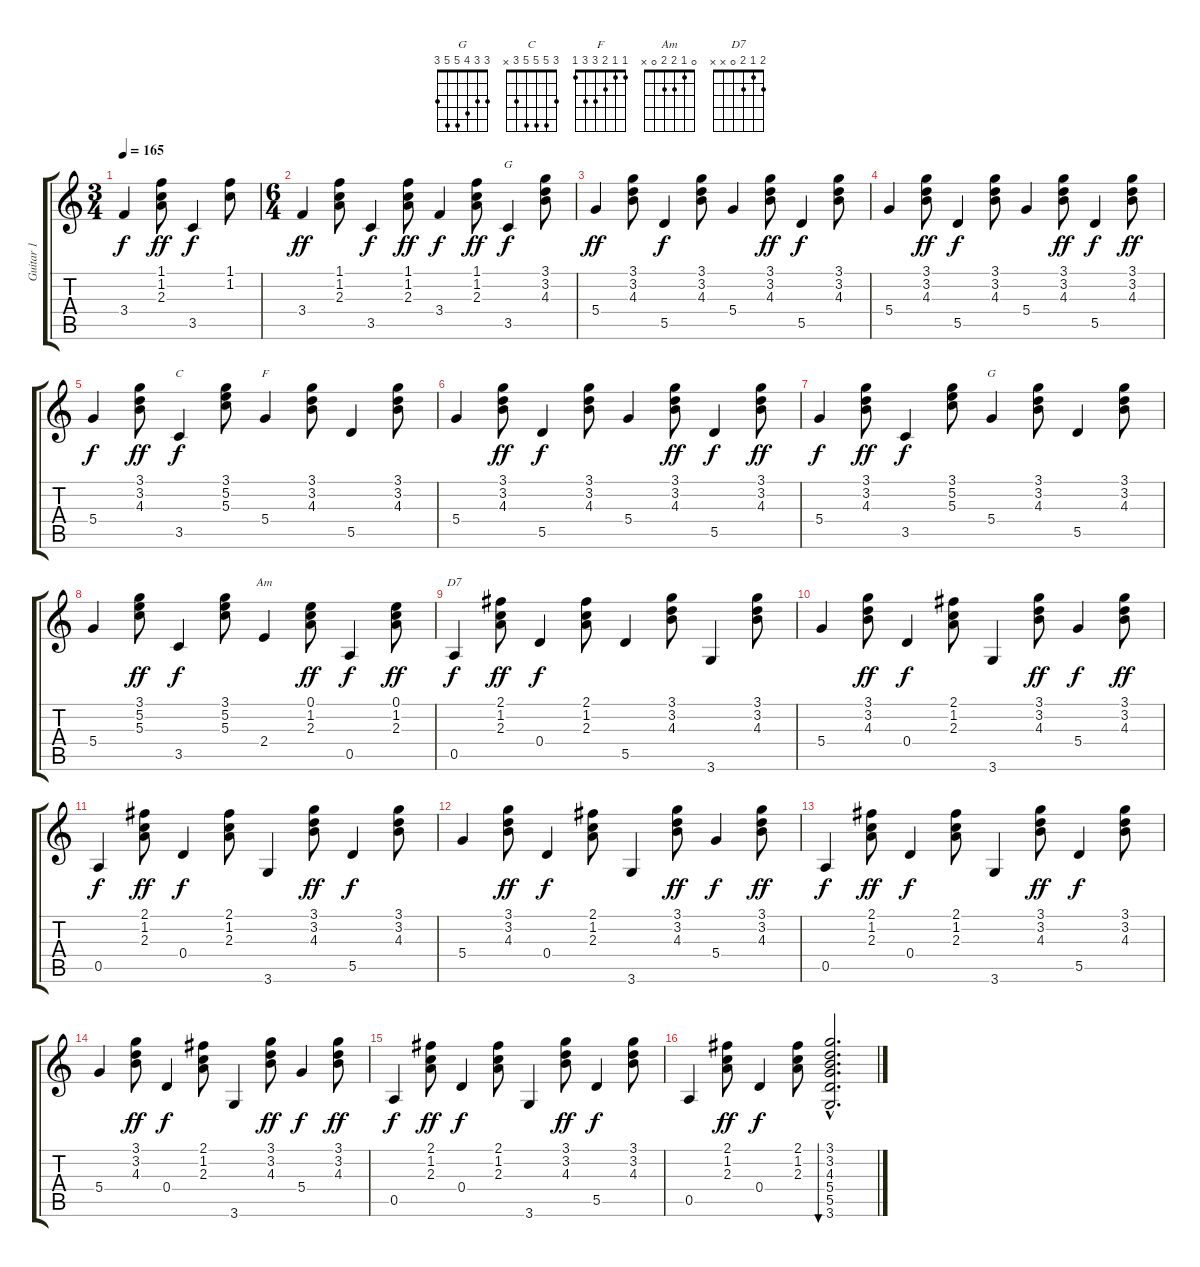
\track ("Guitar 1" "Guitar 1") {instrument acousticguitarsteel}
\staff {score tabs}
\tuning (E4 B3 G3 D3 A2 E2) {hide}
\chord ("G" 3 0 0 0 2 3)
\chord ("C" 3 5 5 5 3 x)
\chord ("F" 1 1 2 3 3 1)
\chord ("G" 3 3 4 5 5 3)
\chord ("Am" 0 1 2 2 0 x)
\chord ("D7" 2 1 2 0 x x)
\ts (3 4)
\tempo 165
\clef g2
\ks c
3.4.4{dy f} (1.1 1.2 2.3).8{dy ff} 3.5.4{dy f} (1.1 1.2).8 |
\ts (6 4)
3.4.4{dy ff} (1.1 1.2 2.3).8 3.5.4{dy f} (1.1 1.2 2.3).8{dy ff} 3.4.4{dy f} (1.1 1.2 2.3).8{dy ff} 3.5.4{ch "G" dy f} (3.1 3.2 4.3).8 |
5.4.4{dy ff} (3.1 3.2 4.3).8 5.5.4{dy f} (3.1 3.2 4.3).8 5.4.4 (3.1 3.2 4.3).8{dy ff} 5.5.4{dy f} (3.1 3.2 4.3).8 |
5.4.4 (3.1 3.2 4.3).8{dy ff} 5.5.4{dy f} (3.1 3.2 4.3).8 5.4.4 (3.1 3.2 4.3).8{dy ff} 5.5.4{dy f} (3.1 3.2 4.3).8{dy ff} |
5.4.4{dy f} (3.1 3.2 4.3).8{dy ff} 3.5.4{ch "C" dy f} (3.1 5.2 5.3).8 5.4.4{ch "F"} (3.1 3.2 4.3).8 5.5.4 (3.1 3.2 4.3).8 |
5.4.4 (3.1 3.2 4.3).8{dy ff} 5.5.4{dy f} (3.1 3.2 4.3).8 5.4.4 (3.1 3.2 4.3).8{dy ff} 5.5.4{dy f} (3.1 3.2 4.3).8{dy ff} |
5.4.4{dy f} (3.1 3.2 4.3).8{dy ff} 3.5.4{dy f} (3.1 5.2 5.3).8 5.4.4{ch "G"} (3.1 3.2 4.3).8 5.5.4 (3.1 3.2 4.3).8 |
5.4.4 (3.1 5.2 5.3).8{dy ff} 3.5.4{dy f} (3.1 5.2 5.3).8 2.4.4{ch "Am"} (0.1 1.2 2.3).8{dy ff} 0.5.4{dy f} (0.1 1.2 2.3).8{dy ff} |
0.5.4{ch "D7" dy f} (2.1 1.2 2.3).8{dy ff} 0.4.4{dy f} (2.1 1.2 2.3).8 5.5.4 (3.1 3.2 4.3).8 3.6.4 (3.1 3.2 4.3).8 |
5.4.4 (3.1 3.2 4.3).8{dy ff} 0.4.4{dy f} (2.1 1.2 2.3).8 3.6.4 (3.1 3.2 4.3).8{dy ff} 5.4.4{dy f} (3.1 3.2 4.3).8{dy ff} |
0.5.4{dy f} (2.1 1.2 2.3).8{dy ff} 0.4.4{dy f} (2.1 1.2 2.3).8 3.6.4 (3.1 3.2 4.3).8{dy ff} 5.5.4{dy f} (3.1 3.2 4.3).8 |
5.4.4 (3.1 3.2 4.3).8{dy ff} 0.4.4{dy f} (2.1 1.2 2.3).8 3.6.4 (3.1 3.2 4.3).8{dy ff} 5.4.4{dy f} (3.1 3.2 4.3).8{dy ff} |
0.5.4{dy f} (2.1 1.2 2.3).8{dy ff} 0.4.4{dy f} (2.1 1.2 2.3).8 3.6.4 (3.1 3.2 4.3).8{dy ff} 5.5.4{dy f} (3.1 3.2 4.3).8 |
5.4.4 (3.1 3.2 4.3).8{dy ff} 0.4.4{dy f} (2.1 1.2 2.3).8 3.6.4 (3.1 3.2 4.3).8{dy ff} 5.4.4{dy f} (3.1 3.2 4.3).8{dy ff} |
0.5.4{dy f} (2.1 1.2 2.3).8{dy ff} 0.4.4{dy f} (2.1 1.2 2.3).8 3.6.4 (3.1 3.2 4.3).8{dy ff} 5.5.4{dy f} (3.1 3.2 4.3).8 |
0.5.4 (2.1 1.2 2.3).8{dy ff} 0.4.4{dy f} (2.1 1.2 2.3).8 (3.1{hac} 3.2{hac} 4.3{hac} 5.4{hac} 5.5{hac} 3.6{hac}).2{d bu 60}
